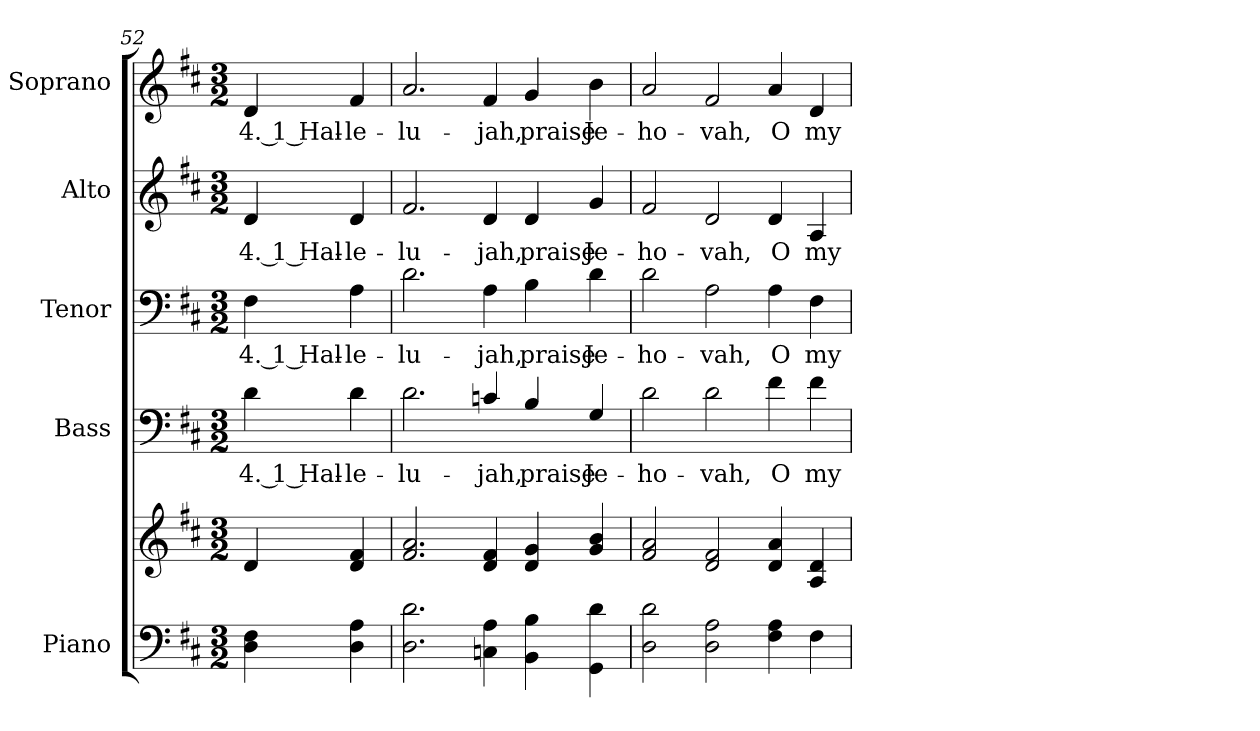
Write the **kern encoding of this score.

**kern	**kern	**kern	**text	**kern	**text	**kern	**text	**kern	**text
*part5	*part5	*part4	*part4	*part3	*part3	*part2	*part2	*part1	*part1
*staff6	*staff5	*staff4	*staff4	*staff3	*staff3	*staff2	*staff2	*staff1	*staff1
*I"Piano	*	*I"Bass	*	*I"Tenor	*	*I"Alto	*	*I"Soprano	*
*I'Pno.	*	*I'B.	*	*I'T.	*	*I'A.	*	*I'S.	*
!!LO:PB:g=z
*clefF4	*clefG2	*clefF4	*	*clefF4	*	*clefG2	*	*clefG2	*
*	*	*ITrd7c12	*	*	*	*	*	*	*
*k[f#c#]	*k[f#c#]	*k[f#c#]	*	*k[f#c#]	*	*k[f#c#]	*	*k[f#c#]	*
*D:	*D:	*D:	*	*D:	*	*D:	*	*D:	*
*M3/2	*M3/2	*M3/2	*	*M3/2	*	*M3/2	*	*M3/2	*
=52	=52	=52	=52	=52	=52	=52	=52	=52	=52
!	!	!	!LO:LY:b:color=#000000	!	!	!	!	!	!
!	!	!	!	!	!LO:LY:b:color=#000000	!	!	!	!
!	!	!	!	!	!	!	!LO:LY:b:color=#000000	!	!
!	!	!	!	!	!	!	!	!	!LO:LY:b:color=#000000
4Di\ 4F#i	4di/	4Di\	4. 1 Hal-	4F#i\	4. 1 Hal-	4di/	4. 1 Hal-	4di/	4. 1 Hal-
!	!	!	!LO:LY:b:color=#000000	!	!	!	!	!	!
!	!	!	!	!	!LO:LY:b:color=#000000	!	!	!	!
!	!	!	!	!	!	!	!LO:LY:b:color=#000000	!	!
!	!	!	!	!	!	!	!	!	!LO:LY:b:color=#000000
4Di\ 4Ai	4di/ 4f#i	4Di\	-le-	4Ai\	-le-	4di/	-le-	4f#i/	-le-
=53	=53	=53	=53	=53	=53	=53	=53	=53	=53
!	!	!	!LO:LY:b:color=#000000	!	!	!	!	!	!
!	!	!	!	!	!LO:LY:b:color=#000000	!	!	!	!
!	!	!	!	!	!	!	!LO:LY:b:color=#000000	!	!
!	!	!	!	!	!	!	!	!	!LO:LY:b:color=#000000
2.Di\ 2.di	2.f#i/ 2.ai	2.Di\	-lu-	2.di\	-lu-	2.f#i/	-lu-	2.ai/	-lu-
!	!	!	!LO:LY:b:color=#000000	!	!	!	!	!	!
!	!	!	!	!	!LO:LY:b:color=#000000	!	!	!	!
!	!	!	!	!	!	!	!LO:LY:b:color=#000000	!	!
!	!	!	!	!	!	!	!	!	!LO:LY:b:color=#000000
4Cni\ 4Ai	4di/ 4f#i	4Cni/	-jah,	4Ai\	-jah,	4di/	-jah,	4f#i/	-jah,
!	!	!	!LO:LY:b:color=#000000	!	!	!	!	!	!
!	!	!	!	!	!LO:LY:b:color=#000000	!	!	!	!
!	!	!	!	!	!	!	!LO:LY:b:color=#000000	!	!
!	!	!	!	!	!	!	!	!	!LO:LY:b:color=#000000
4BBi\ 4Bi	4di/ 4gi	4BBi/	praise	4Bi\	praise	4di/	praise	4gi/	praise
!	!	!	!LO:LY:b:color=#000000	!	!	!	!	!	!
!	!	!	!	!	!LO:LY:b:color=#000000	!	!	!	!
!	!	!	!	!	!	!	!LO:LY:b:color=#000000	!	!
!	!	!	!	!	!	!	!	!	!LO:LY:b:color=#000000
4GGi\ 4di	4gi/ 4bi	4GGi/	Je-	4di\	Je-	4gi/	Je-	4bi\	Je-
=54	=54	=54	=54	=54	=54	=54	=54	=54	=54
!	!	!	!LO:LY:b:color=#000000	!	!	!	!	!	!
!	!	!	!	!	!LO:LY:b:color=#000000	!	!	!	!
!	!	!	!	!	!	!	!LO:LY:b:color=#000000	!	!
!	!	!	!	!	!	!	!	!	!LO:LY:b:color=#000000
2Di\ 2di	2f#i/ 2ai	2Di\	-ho-	2di\	-ho-	2f#i/	-ho-	2ai/	-ho-
!	!	!	!LO:LY:b:color=#000000	!	!	!	!	!	!
!	!	!	!	!	!LO:LY:b:color=#000000	!	!	!	!
!	!	!	!	!	!	!	!LO:LY:b:color=#000000	!	!
!	!	!	!	!	!	!	!	!	!LO:LY:b:color=#000000
2Di\ 2Ai	2di/ 2f#i	2Di\	-vah,	2Ai\	-vah,	2di/	-vah,	2f#i/	-vah,
!	!	!	!LO:LY:b:color=#000000	!	!	!	!	!	!
!	!	!	!	!	!LO:LY:b:color=#000000	!	!	!	!
!	!	!	!	!	!	!	!LO:LY:b:color=#000000	!	!
!	!	!	!	!	!	!	!	!	!LO:LY:b:color=#000000
4F#i\ 4Ai	4di/ 4ai	4F#i\	O	4Ai\	O	4di/	O	4ai/	O
!	!	!	!LO:LY:b:color=#000000	!	!	!	!	!	!
!	!	!	!	!	!LO:LY:b:color=#000000	!	!	!	!
!	!	!	!	!	!	!	!LO:LY:b:color=#000000	!	!
!	!	!	!	!	!	!	!	!	!LO:LY:b:color=#000000
4F#i\	4Ai/ 4di	4F#i\	my	4F#i\	my	4Ai/	my	4di/	my
=	=	=	=	=	=	=	=	=	=
*-	*-	*-	*-	*-	*-	*-	*-	*-	*-
